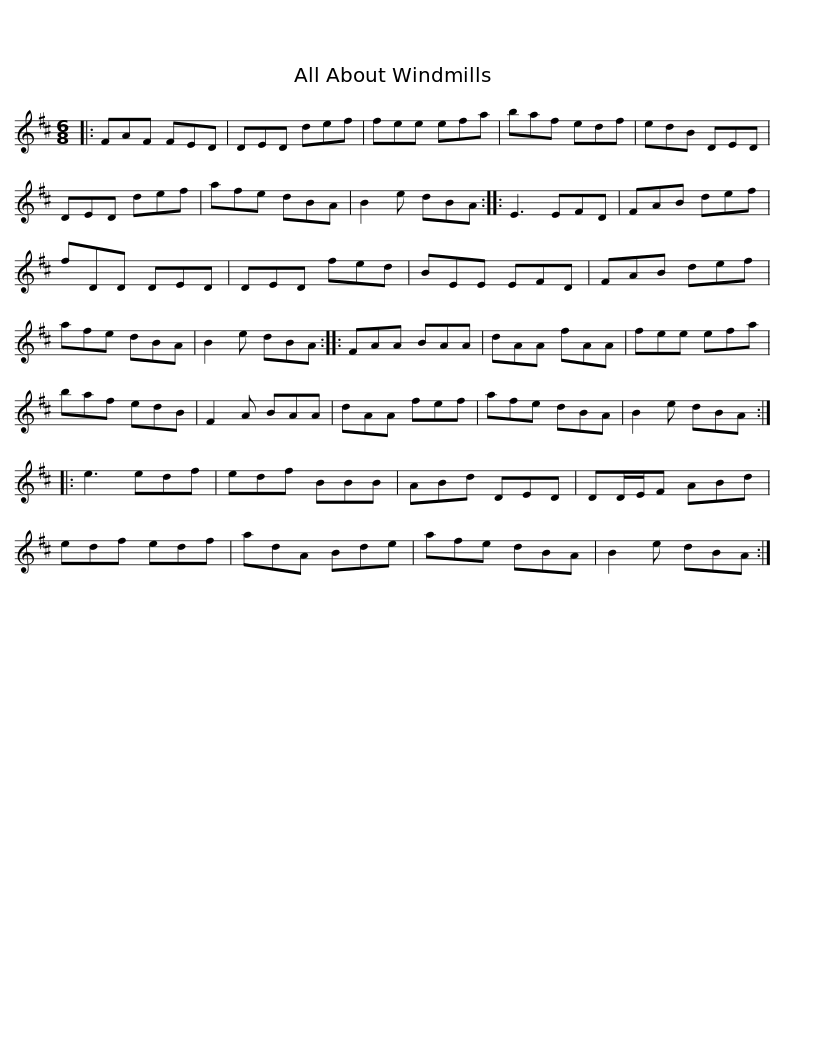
X:1
L:1/8
M:6/8
I:linebreak $
K:D
V:1 treble
V:1
|: FAF FED | DED def | fee efa | baf edf | edB DED | %5
 DED def | afe dBA |$ B2 e dBA :: E3 EFD | FAB def | %10
 fDD DED | DED fed | BEE EFD | FAB def |$ afe dBA | %15
 B2 e dBA :: FAA BAA | dAA fAA | fee efa | baf edB | %20
 F2 A BAA |$ dAA fef | afe dBA | B2 e dBA :: e3 edf | %25
 edf BBB | ABd DED | DD/E/F ABd |$ edf edf | adA Bde | %30
 afe dBA | B2 e dBA :| %32
